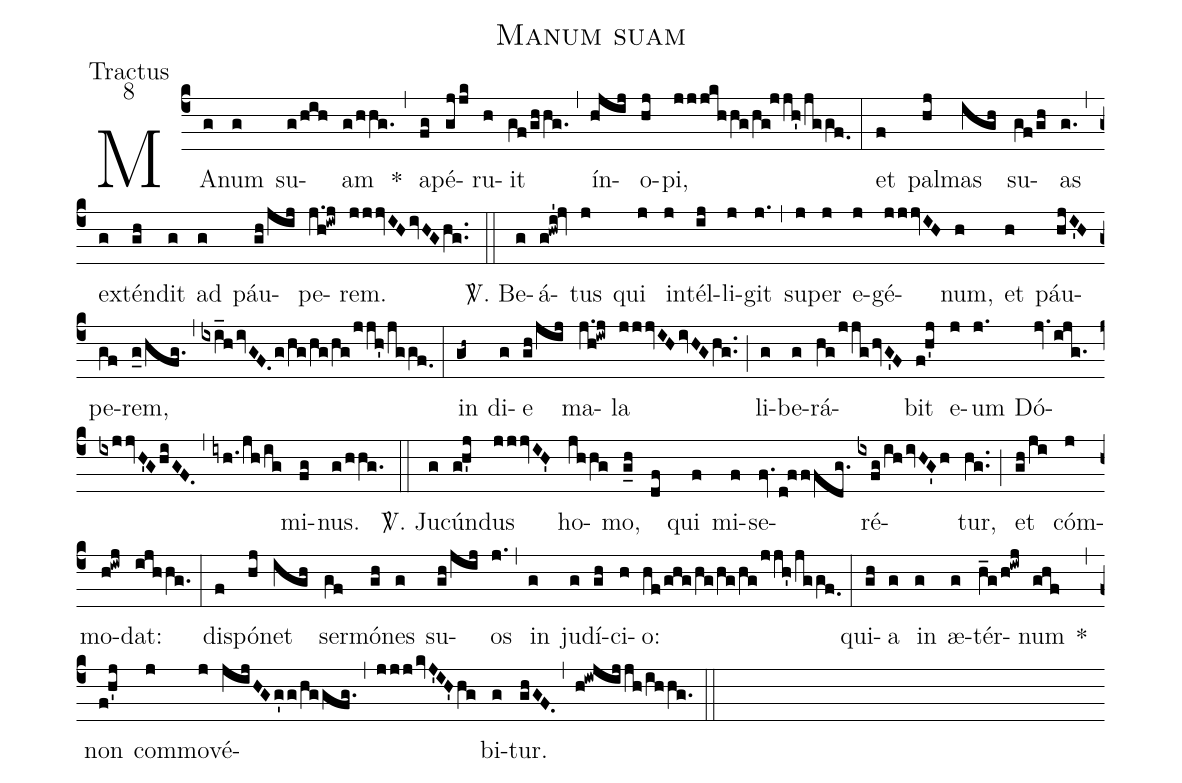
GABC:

name: Manum suam;
office-part: Tractus;
mode: 8;
%%
(c4) MA(g)num(g) su(g/hih)am(g/hhg.) *(,)
a(fg)pé(gjjk)ru(h)it(gf/ghhg.) (,) ín(hjij)o(hj)pi,(jjjkh/!hg/hg!jjh'/jggf.0) (:)
et(f) pal(hj)mas(igh) su(gf/gh)as(g.) (,) ex(g)tén(gh)dit(g) ad(g) páu(gh/jij)pe(j.h!iwj)rem.(jjjvIHivHGhg..) (::)
<sp>V/</sp>. Be(g)á(g!hwi'!jv)tus(j) qui(j) in(j)tél(ij)li(j)git(j.) (,) su(j)per(j) e(j)gé(jjjvIH)num,(h) et(h) páu(hjI'H)pe(gf)rem,(g_0/hfg.) (,) (ixi_hivGF.g/hg/hg/hg/jjh'/jggf.0) (:)
in(gh~) di(g)e(gh/jij) ma(j.h!iwj)la(jjjvIHivHGhg..) (;) li(g)be(g)rá(hg/jjghvG'F)bit(f!h'j) e(j)um(j.) Dó(jv.ijg.ixjjvH'GhiGF.)(,)(iyh./jh/ig)mi(fg)nus.(g/hhg.) (::)
<sp>V/</sp>. Ju(g)cún(gh'j)dus(jjjvIH') ho(jhhg)mo,(g_h) (df) qui(f) mi(f)se(fv.d!fffdg.)ré(ixfg/ihivHG'h)tur,(hg..) (;) et(gh/ji) cóm(j)mo(h!iwj)dat:(ijhhg.) (:)
dis(f)pó(hj)net(igh) ser(gf)mó(gh)nes(g) su(gh/jij)os(j.) (,) in(g) ju(g)dí(gh)ci(h)o:(hf/ghg/hg/hg/hg/jjh'/jggf.0) (:)
qui(gh)a(g) in(g) æ(g)tér(h_g/h!iwj)num(ghf) *(,) non(f!h'j) com(j)mo(j)vé(jijHGg'g/hggfg.)(,)(jjjkvJ'IH'hg)bi(g)tur.(ghGF.) (,) (h!iwjijjh/ihhg.) (::)
